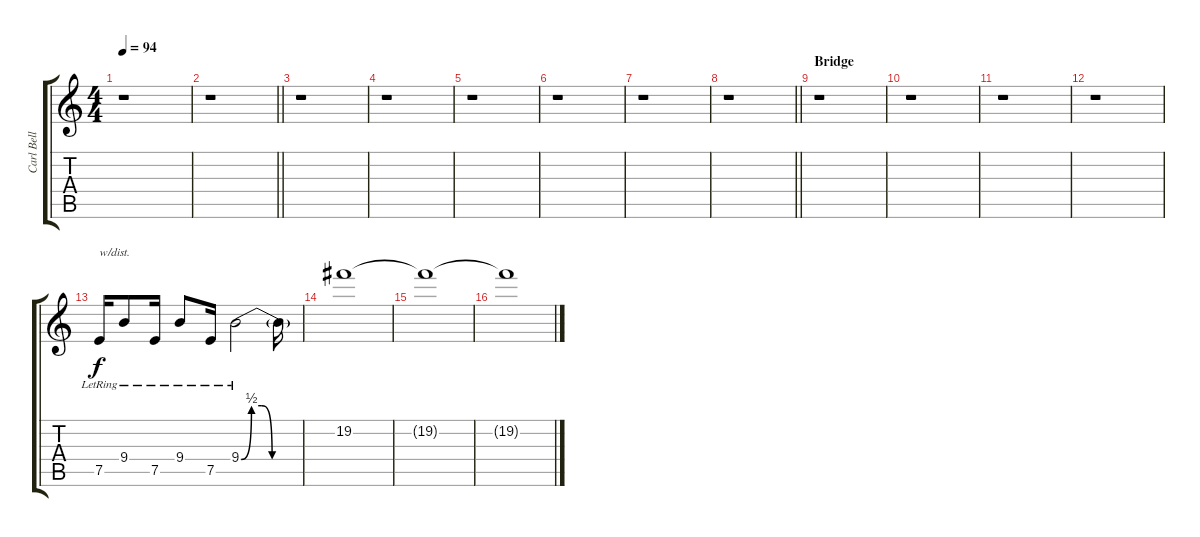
\track ("Carl Bell (Lead Guitar)" "Carl Bell ") {instrument overdrivenguitar}
\staff {score tabs}
\tuning (E4 B3 G3 D3 A2 D2) {hide}
\ts (4 4)
\tempo 94
\clef g2
\ks c
r.1{dy f} |
\barLineRight lightlight
r.1 |
r.1 |
r.1 |
r.1 |
r.1 |
r.1 |
\barLineRight lightlight
r.1 |
\section ("" "Bridge")
r.1 |
r.1 |
r.1 |
r.1 |
7.5{lr}.16{txt "w/dist." instrument overdrivenguitar} 9.4{lr}.8 7.5{lr}.16 9.4{lr}.8 7.5{lr}.16 9.4{be (custom 0 0 10 2 20 2 30 0 60 0) lr}.2 9.4{t}.16 |
19.2.1{volume 10} |
19.2{t}.1 |
19.2{t}.1
